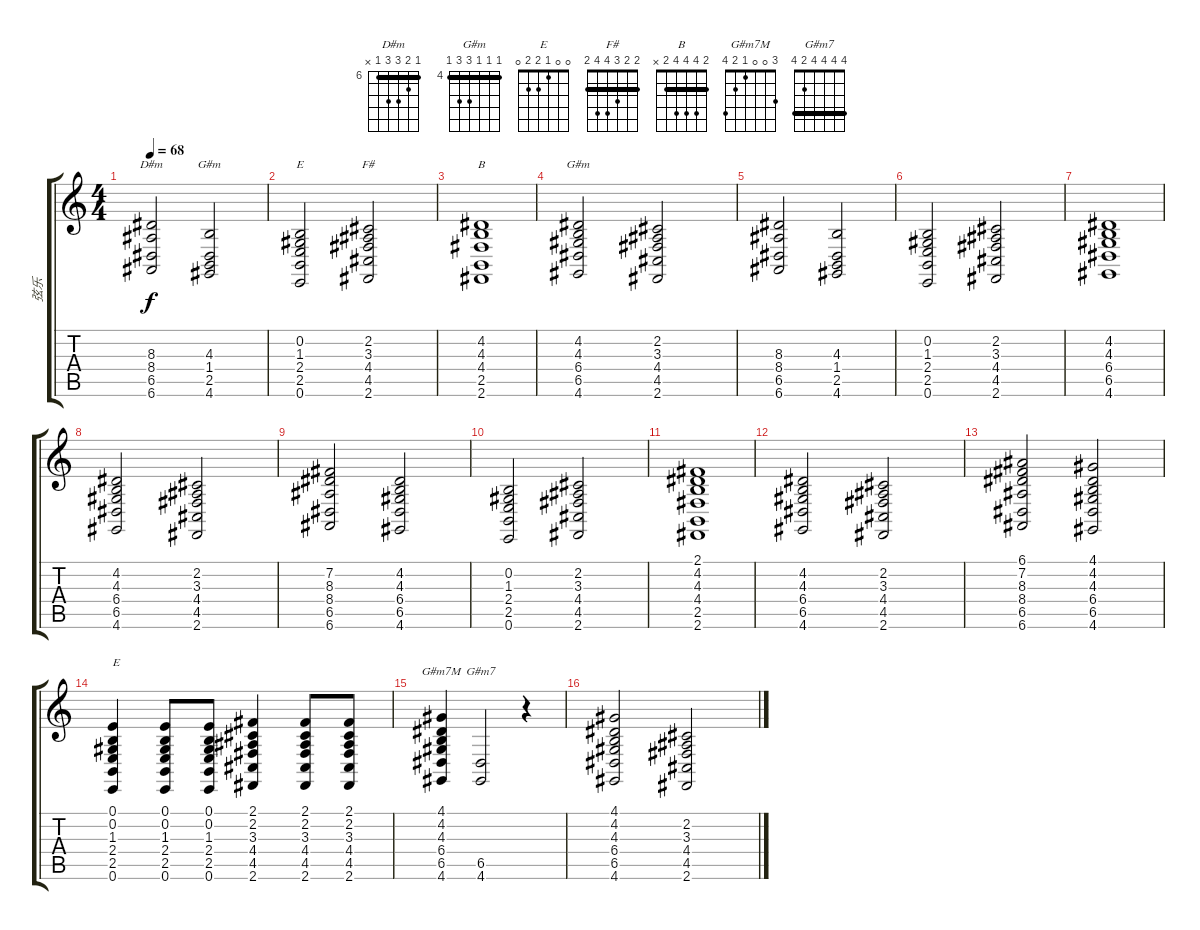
\track ("弦乐" "弦乐") {instrument synthstrings1}
\staff {score tabs}
\tuning (E4 B3 G3 D3 A2 E2) {hide}
\chord ("D#m" 6 7 8 8 6 x) {firstfret 6 barre 6}
\chord ("G#m" 4 4 4 1 2 4) {barre 4}
\chord ("E" 0 0 1 2 2 0)
\chord ("F#" 2 2 3 4 4 2) {barre 2}
\chord ("B" 2 4 4 4 2 x) {barre 2}
\chord ("G#m" 4 4 4 6 6 4) {firstfret 4 barre 4}
\chord ("G#m7M" 3 0 0 1 2 4)
\chord ("G#m7" 4 4 4 4 2 4) {barre 4}
\ts (4 4)
\tempo 68
\clef g2
\ks c
(8.3 8.4 6.5 6.6).2{ch "D#m" dy f} (4.3 1.4 2.5 4.6).2{ch "G#m"} |
(0.2 1.3 2.4 2.5 0.6).2{ch "E"} (2.2 3.3 4.4 4.5 2.6).2{ch "F#"} |
(4.2 4.3 4.4 2.5 2.6).1{ch "B"} |
(4.2 4.3 6.4 6.5 4.6).2{ch "G#m"} (2.2 3.3 4.4 4.5 2.6).2 |
(8.3 8.4 6.5 6.6).2 (4.3 1.4 2.5 4.6).2 |
(0.2 1.3 2.4 2.5 0.6).2 (2.2 3.3 4.4 4.5 2.6).2 |
(4.2 4.3 6.4 6.5 4.6).1 |
(4.2 4.3 6.4 6.5 4.6).2 (2.2 3.3 4.4 4.5 2.6).2 |
(7.2 8.3 8.4 6.5 6.6).2 (4.2 4.3 6.4 6.5 4.6).2 |
(0.2 1.3 2.4 2.5 0.6).2 (2.2 3.3 4.4 4.5 2.6).2 |
(2.1 4.2 4.3 4.4 2.5 2.6).1 |
(4.2 4.3 6.4 6.5 4.6).2 (2.2 3.3 4.4 4.5 2.6).2 |
(6.1 7.2 8.3 8.4 6.5 6.6).2 (4.1 4.2 4.3 6.4 6.5 4.6).2 |
(0.1 0.2 1.3 2.4 2.5 0.6).4{txt "E"} (0.1 0.2 1.3 2.4 2.5 0.6).8 (0.1 0.2 1.3 2.4 2.5 0.6).8 (2.1 2.2 3.3 4.4 4.5 2.6).4 (2.1 2.2 3.3 4.4 4.5 2.6).8 (2.1 2.2 3.3 4.4 4.5 2.6).8 |
(4.1 4.2 4.3 6.4 6.5 4.6).4{ch "G#m7M"} (6.5 4.6).2{ch "G#m7"} r.4 |
(4.1 4.2 4.3 6.4 6.5 4.6).2 (2.2 3.3 4.4 4.5 2.6).2
